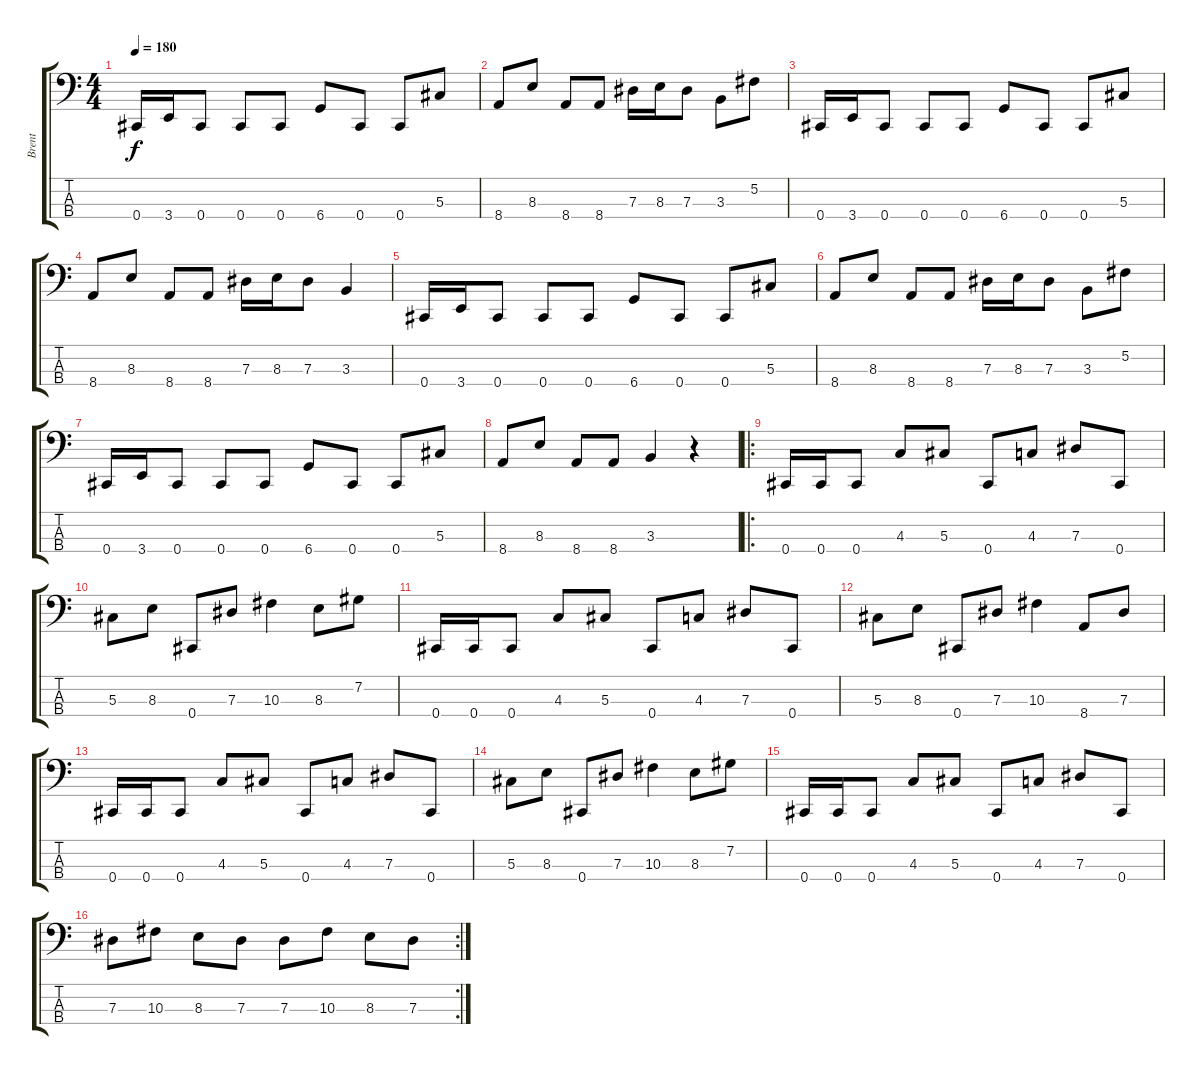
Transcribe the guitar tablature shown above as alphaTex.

\track ("Brent" "Brent") {instrument electricbasspick}
\staff {score tabs}
\tuning (Gb2 Db2 Ab1 Db1) {hide}
\ts (4 4)
\tempo 180
\clef f4
\ks c
0.4.16{dy f} 3.4.16 0.4.8 0.4.8 0.4.8 6.4.8 0.4.8 0.4.8 5.3.8 |
8.4.8 8.3.8 8.4.8 8.4.8 7.3.16 8.3.16 7.3.8 3.3.8 5.2.8 |
0.4.16 3.4.16 0.4.8 0.4.8 0.4.8 6.4.8 0.4.8 0.4.8 5.3.8 |
8.4.8 8.3.8 8.4.8 8.4.8 7.3.16 8.3.16 7.3.8 3.3.4 |
0.4.16 3.4.16 0.4.8 0.4.8 0.4.8 6.4.8 0.4.8 0.4.8 5.3.8 |
8.4.8 8.3.8 8.4.8 8.4.8 7.3.16 8.3.16 7.3.8 3.3.8 5.2.8 |
0.4.16 3.4.16 0.4.8 0.4.8 0.4.8 6.4.8 0.4.8 0.4.8 5.3.8 |
8.4.8 8.3.8 8.4.8 8.4.8 3.3.4 r.4 |
\ro
0.4.16 0.4.16 0.4.8 4.3.8 5.3.8 0.4.8 4.3.8 7.3.8 0.4.8 |
5.3.8 8.3.8 0.4.8 7.3.8 10.3.4 8.3.8 7.2.8 |
0.4.16 0.4.16 0.4.8 4.3.8 5.3.8 0.4.8 4.3.8 7.3.8 0.4.8 |
5.3.8 8.3.8 0.4.8 7.3.8 10.3.4 8.4.8 7.3.8 |
0.4.16 0.4.16 0.4.8 4.3.8 5.3.8 0.4.8 4.3.8 7.3.8 0.4.8 |
5.3.8 8.3.8 0.4.8 7.3.8 10.3.4 8.3.8 7.2.8 |
0.4.16 0.4.16 0.4.8 4.3.8 5.3.8 0.4.8 4.3.8 7.3.8 0.4.8 |
\rc 2
7.3.8 10.3.8 8.3.8 7.3.8 7.3.8 10.3.8 8.3.8 7.3.8
